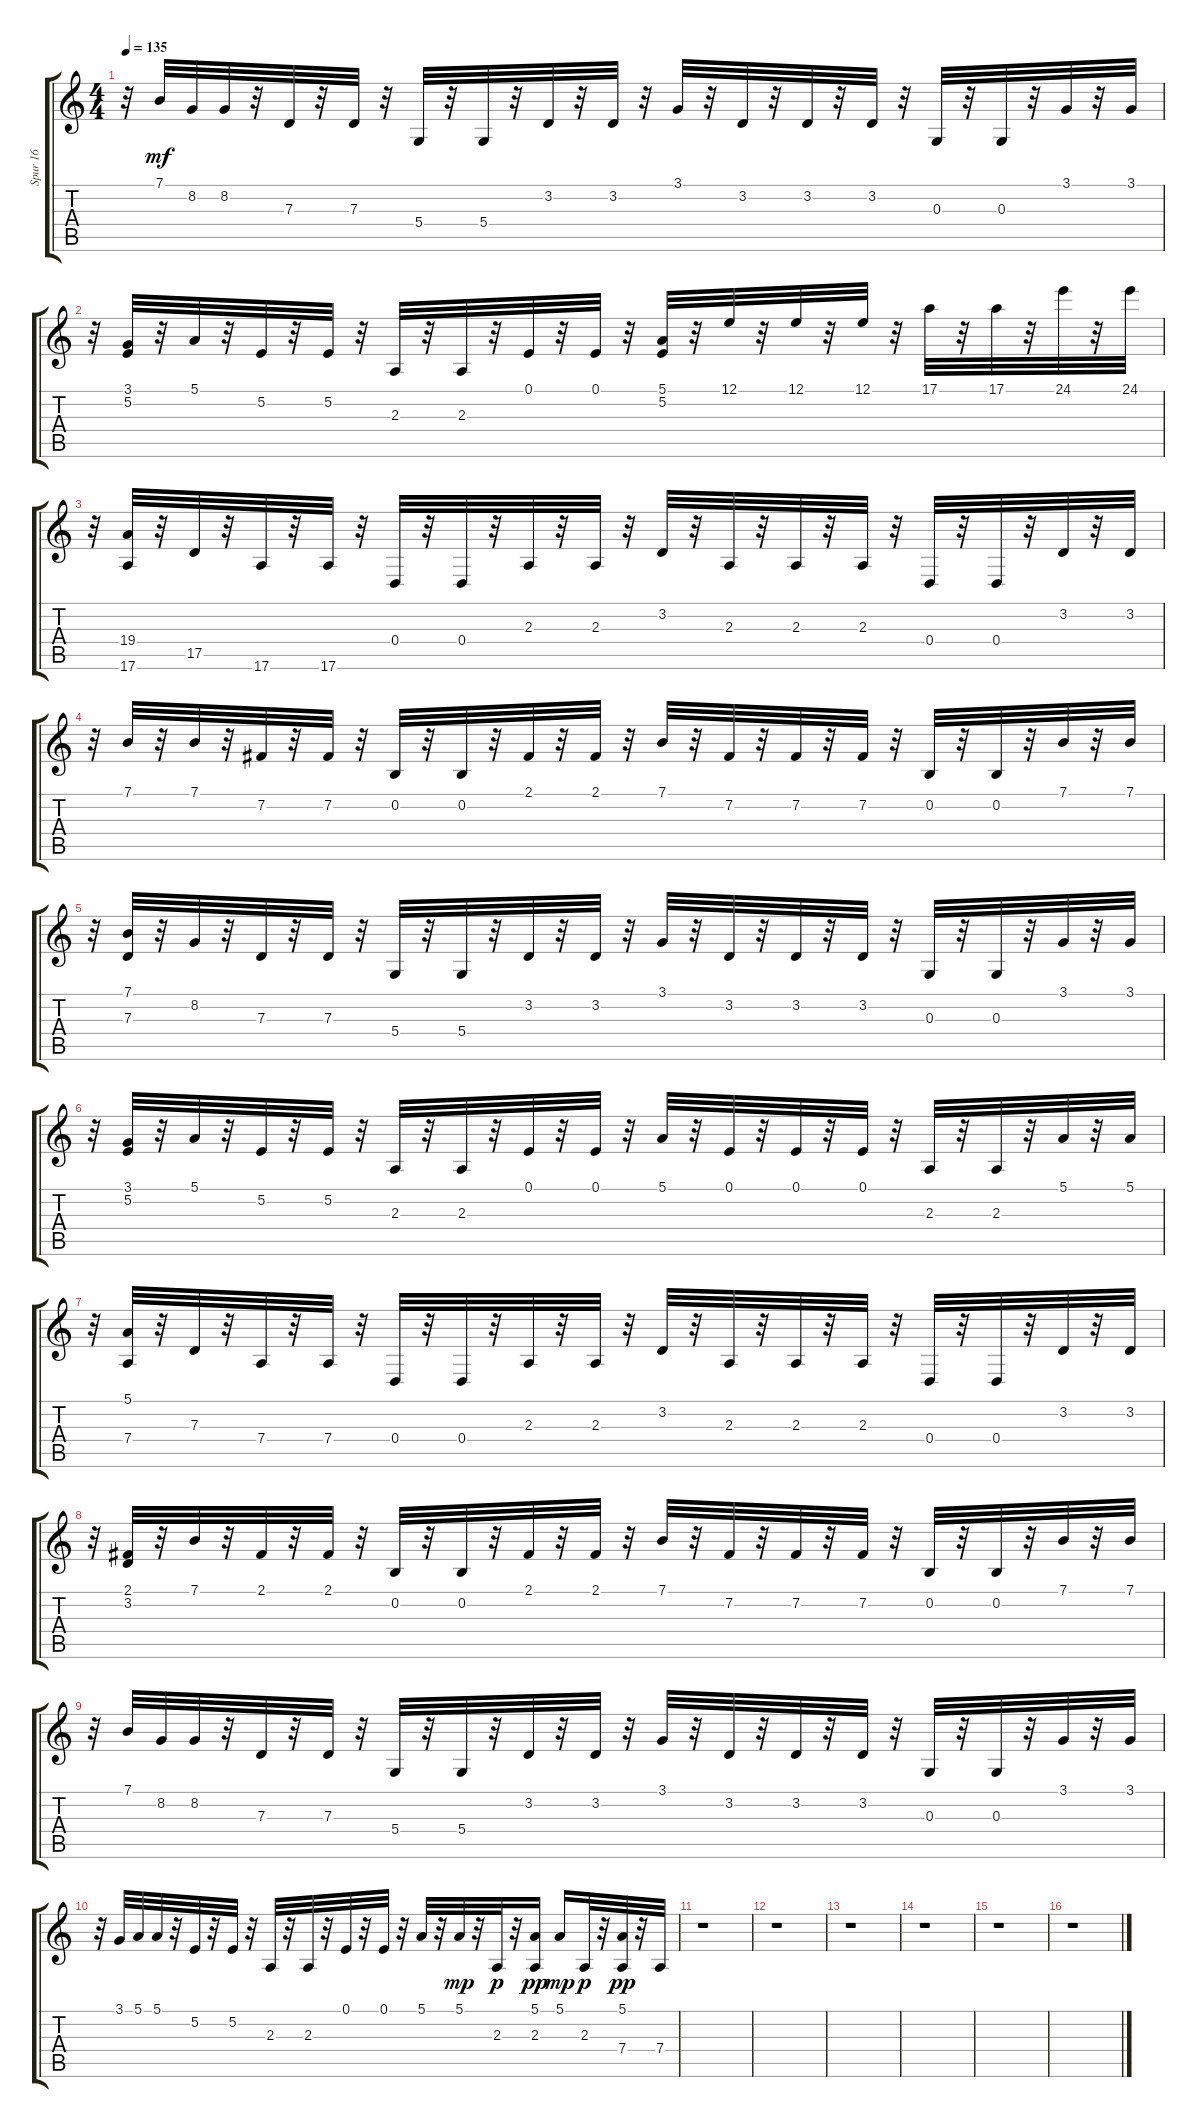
\track ("Spur 16" "Spur 16") {instrument lead8bassandlead}
\staff {score tabs}
\tuning (E4 B3 G3 D3 A2 E2) {hide}
\ts (4 4)
\tempo 135
\clef g2
\ks c
r.32{dy mf} 7.1.32 8.2.32 8.2.32 r.32 7.3.32 r.32 7.3.32 r.32 5.4.32 r.32 5.4.32 r.32 3.2.32 r.32 3.2.32 r.32 3.1.32 r.32 3.2.32 r.32 3.2.32 r.32 3.2.32 r.32 0.3.32 r.32 0.3.32 r.32 3.1.32 r.32 3.1.32 |
r.32 (3.1 5.2).32 r.32 5.1.32 r.32 5.2.32 r.32 5.2.32 r.32 2.3.32 r.32 2.3.32 r.32 0.1.32 r.32 0.1.32 r.32 (5.1 5.2).32 r.32 12.1.32 r.32 12.1.32 r.32 12.1.32 r.32 17.1.32 r.32 17.1.32 r.32 24.1.32 r.32 24.1.32 |
r.32 (19.4 17.6).32 r.32 17.5.32 r.32 17.6.32 r.32 17.6.32 r.32 0.4.32 r.32 0.4.32 r.32 2.3.32 r.32 2.3.32 r.32 3.2.32 r.32 2.3.32 r.32 2.3.32 r.32 2.3.32 r.32 0.4.32 r.32 0.4.32 r.32 3.2.32 r.32 3.2.32 |
r.32 7.1.32 r.32 7.1.32 r.32 7.2.32 r.32 7.2.32 r.32 0.2.32 r.32 0.2.32 r.32 2.1.32 r.32 2.1.32 r.32 7.1.32 r.32 7.2.32 r.32 7.2.32 r.32 7.2.32 r.32 0.2.32 r.32 0.2.32 r.32 7.1.32 r.32 7.1.32 |
r.32 (7.1 7.3).32 r.32 8.2.32 r.32 7.3.32 r.32 7.3.32 r.32 5.4.32 r.32 5.4.32 r.32 3.2.32 r.32 3.2.32 r.32 3.1.32 r.32 3.2.32 r.32 3.2.32 r.32 3.2.32 r.32 0.3.32 r.32 0.3.32 r.32 3.1.32 r.32 3.1.32 |
r.32 (3.1 5.2).32 r.32 5.1.32 r.32 5.2.32 r.32 5.2.32 r.32 2.3.32 r.32 2.3.32 r.32 0.1.32 r.32 0.1.32 r.32 5.1.32 r.32 0.1.32 r.32 0.1.32 r.32 0.1.32 r.32 2.3.32 r.32 2.3.32 r.32 5.1.32 r.32 5.1.32 |
r.32 (5.1 7.4).32 r.32 7.3.32 r.32 7.4.32 r.32 7.4.32 r.32 0.4.32 r.32 0.4.32 r.32 2.3.32 r.32 2.3.32 r.32 3.2.32 r.32 2.3.32 r.32 2.3.32 r.32 2.3.32 r.32 0.4.32 r.32 0.4.32 r.32 3.2.32 r.32 3.2.32 |
r.32 (2.1 3.2).32 r.32 7.1.32 r.32 2.1.32 r.32 2.1.32 r.32 0.2.32 r.32 0.2.32 r.32 2.1.32 r.32 2.1.32 r.32 7.1.32 r.32 7.2.32 r.32 7.2.32 r.32 7.2.32 r.32 0.2.32 r.32 0.2.32 r.32 7.1.32 r.32 7.1.32 |
r.32 7.1.32 8.2.32 8.2.32 r.32 7.3.32 r.32 7.3.32 r.32 5.4.32 r.32 5.4.32 r.32 3.2.32 r.32 3.2.32 r.32 3.1.32 r.32 3.2.32 r.32 3.2.32 r.32 3.2.32 r.32 0.3.32 r.32 0.3.32 r.32 3.1.32 r.32 3.1.32 |
r.32 3.1.32 5.1.32 5.1.32 r.32 5.2.32 r.32 5.2.32 r.32 2.3.32 r.32 2.3.32 r.32 0.1.32 r.32 0.1.32 r.32 5.1.32 r.32 5.1.32{dy mp} r.32 2.3.32{dy p} r.32 (5.1 2.3).16{dy pp} 5.1.16{dy mp} 2.3.32{dy p} r.32 (5.1 7.4).32{dy pp} r.32 7.4.32 |
r.1 |
r.1 |
r.1 |
r.1 |
r.1 |
r.1
